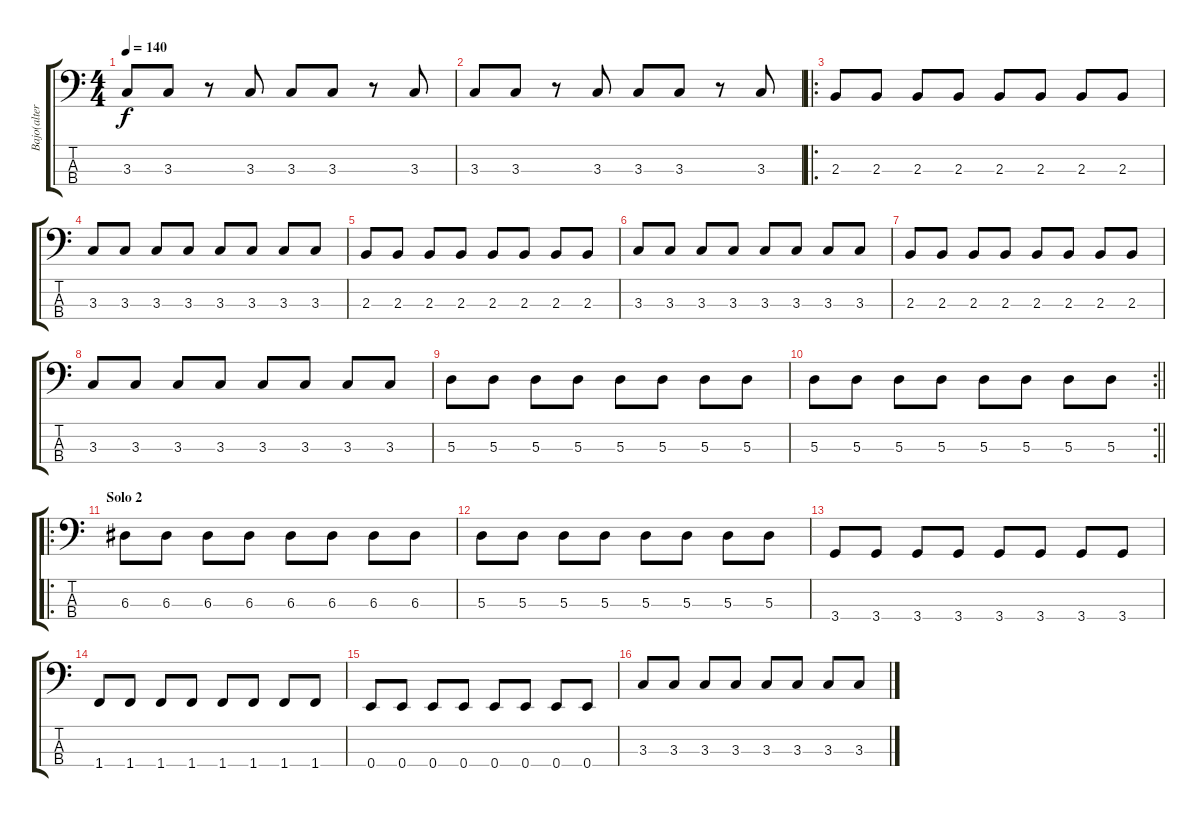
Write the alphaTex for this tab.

\track ("Bajo(alternativo)" "Bajo(alter") {instrument electricbassfinger}
\staff {score tabs}
\tuning (G2 D2 A1 E1) {hide}
\ts (4 4)
\tempo 140
\clef f4
\ks c
3.3.8{dy f} 3.3.8 r.8 3.3.8 3.3.8 3.3.8 r.8 3.3.8 |
3.3.8 3.3.8 r.8 3.3.8 3.3.8 3.3.8 r.8 3.3.8 |
\ro
2.3.8 2.3.8 2.3.8 2.3.8 2.3.8 2.3.8 2.3.8 2.3.8 |
3.3.8 3.3.8 3.3.8 3.3.8 3.3.8 3.3.8 3.3.8 3.3.8 |
2.3.8 2.3.8 2.3.8 2.3.8 2.3.8 2.3.8 2.3.8 2.3.8 |
3.3.8 3.3.8 3.3.8 3.3.8 3.3.8 3.3.8 3.3.8 3.3.8 |
2.3.8 2.3.8 2.3.8 2.3.8 2.3.8 2.3.8 2.3.8 2.3.8 |
3.3.8 3.3.8 3.3.8 3.3.8 3.3.8 3.3.8 3.3.8 3.3.8 |
5.3.8 5.3.8 5.3.8 5.3.8 5.3.8 5.3.8 5.3.8 5.3.8 |
\rc 2
\barLineRight lightlight
5.3.8 5.3.8 5.3.8 5.3.8 5.3.8 5.3.8 5.3.8 5.3.8 |
\ro
\section ("" "Solo 2")
6.3.8 6.3.8 6.3.8 6.3.8 6.3.8 6.3.8 6.3.8 6.3.8 |
5.3.8 5.3.8 5.3.8 5.3.8 5.3.8 5.3.8 5.3.8 5.3.8 |
3.4.8 3.4.8 3.4.8 3.4.8 3.4.8 3.4.8 3.4.8 3.4.8 |
1.4.8 1.4.8 1.4.8 1.4.8 1.4.8 1.4.8 1.4.8 1.4.8 |
0.4.8 0.4.8 0.4.8 0.4.8 0.4.8 0.4.8 0.4.8 0.4.8 |
3.3.8 3.3.8 3.3.8 3.3.8 3.3.8 3.3.8 3.3.8 3.3.8
